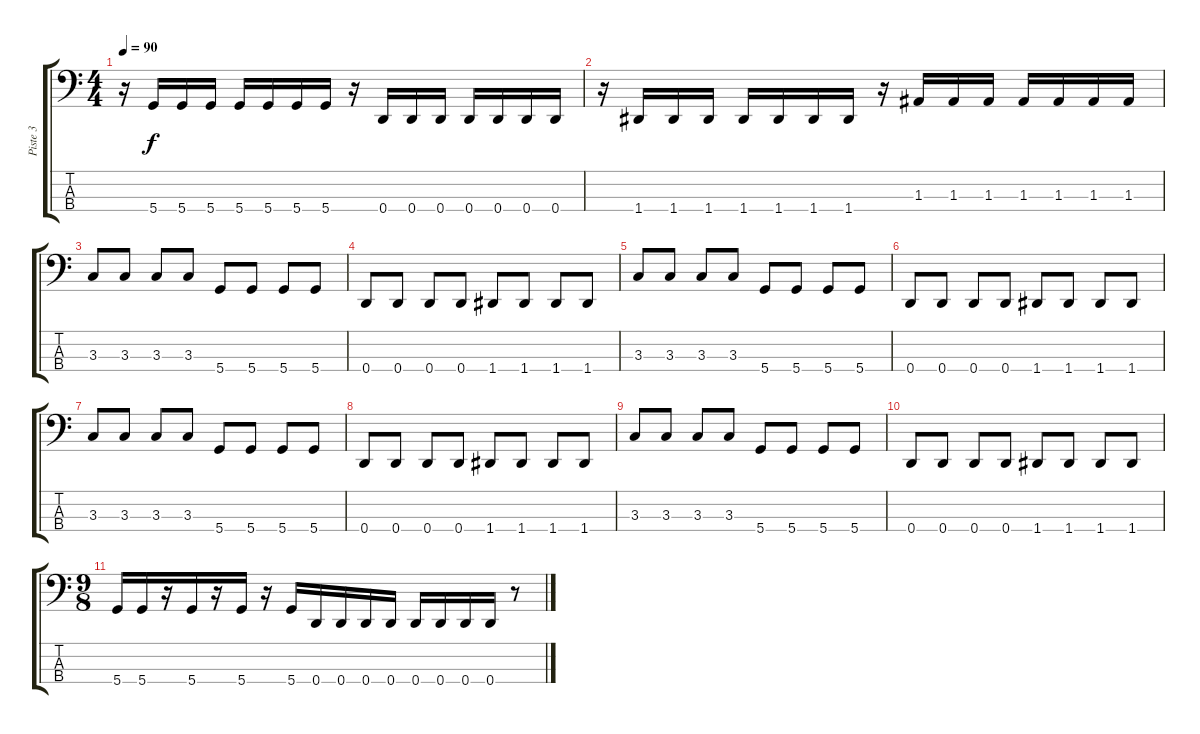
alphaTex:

\track ("Piste 3" "Piste 3") {instrument electricbasspick}
\staff {score tabs}
\tuning (G2 D2 A1 D1) {hide}
\ts (4 4)
\tempo 90
\clef f4
\ks c
r.16{dy f} 5.4.16 5.4.16 5.4.16 5.4.16 5.4.16 5.4.16 5.4.16 r.16 0.4.16 0.4.16 0.4.16 0.4.16 0.4.16 0.4.16 0.4.16 |
r.16 1.4.16 1.4.16 1.4.16 1.4.16 1.4.16 1.4.16 1.4.16 r.16 1.3.16 1.3.16 1.3.16 1.3.16 1.3.16 1.3.16 1.3.16 |
3.3.8 3.3.8 3.3.8 3.3.8 5.4.8 5.4.8 5.4.8 5.4.8 |
0.4.8 0.4.8 0.4.8 0.4.8 1.4.8 1.4.8 1.4.8 1.4.8 |
3.3.8 3.3.8 3.3.8 3.3.8 5.4.8 5.4.8 5.4.8 5.4.8 |
0.4.8 0.4.8 0.4.8 0.4.8 1.4.8 1.4.8 1.4.8 1.4.8 |
3.3.8 3.3.8 3.3.8 3.3.8 5.4.8 5.4.8 5.4.8 5.4.8 |
0.4.8 0.4.8 0.4.8 0.4.8 1.4.8 1.4.8 1.4.8 1.4.8 |
3.3.8 3.3.8 3.3.8 3.3.8 5.4.8 5.4.8 5.4.8 5.4.8 |
0.4.8 0.4.8 0.4.8 0.4.8 1.4.8 1.4.8 1.4.8 1.4.8 |
\ts (9 8)
5.4.16 5.4.16 r.16 5.4.16 r.16 5.4.16 r.16 5.4.16 0.4.16 0.4.16 0.4.16 0.4.16 0.4.16 0.4.16 0.4.16 0.4.16 r.8
